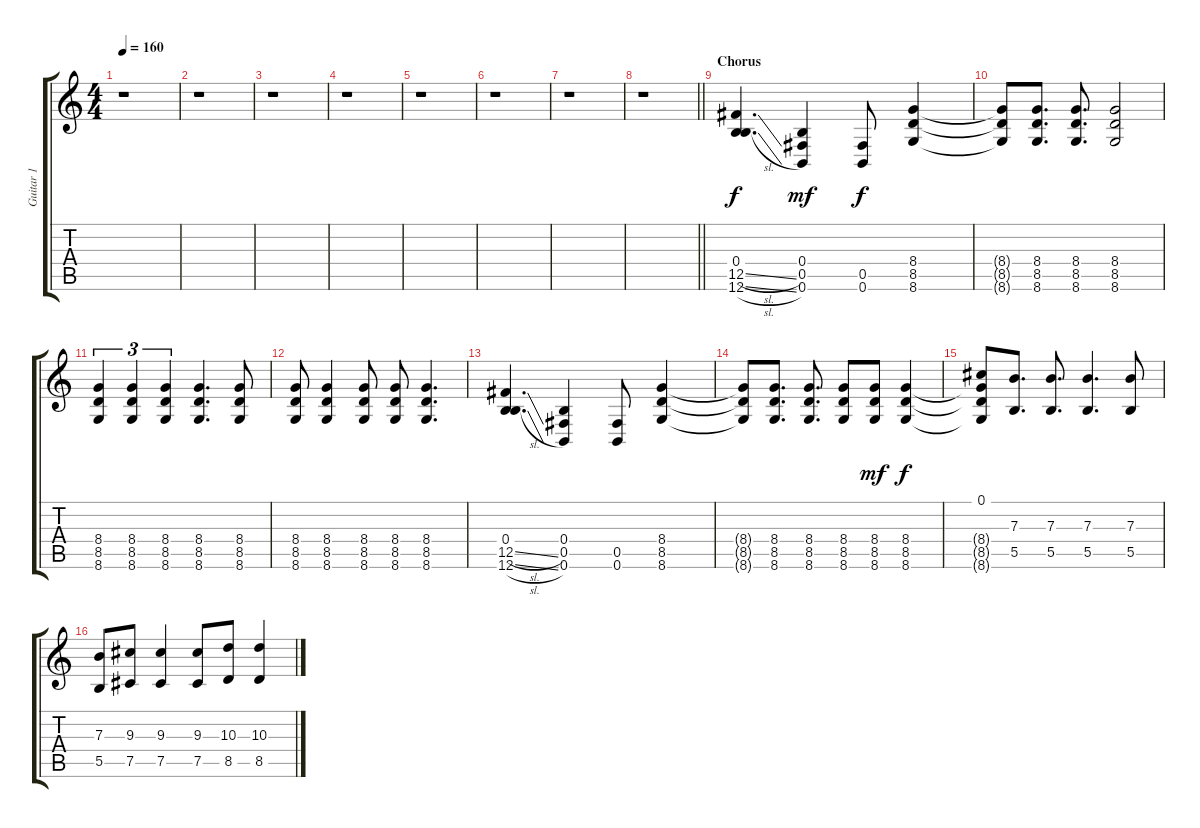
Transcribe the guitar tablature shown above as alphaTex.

\track ("Guitar 1" "Guitar 1") {instrument overdrivenguitar}
\staff {score tabs}
\tuning (Db4 Ab3 E3 B2 Gb2 B1) {hide}
\ts (4 4)
\tempo 160
\clef g2
\ks c
r.1{dy f} |
r.1 |
r.1 |
r.1 |
r.1 |
r.1 |
r.1 |
\barLineRight lightlight
r.1 |
\section ("" "Chorus")
(0.4 12.5{sl} 12.6{sl}).4{d balance 11 instrument overdrivenguitar} (0.4 0.5 0.6).4{dy mf} (0.5 0.6).8{dy f} (8.4 8.5 8.6).4 |
(8.4{t} 8.5{t} 8.6{t}).8 (8.4 8.5 8.6).8{d} (8.4 8.5 8.6).8{d} (8.4 8.5 8.6).2 |
(8.4 8.5 8.6).4{tu (3 2)} (8.4 8.5 8.6).4{tu (3 2)} (8.4 8.5 8.6).4{tu (3 2)} (8.4 8.5 8.6).4{d} (8.4 8.5 8.6).8 |
(8.4 8.5 8.6).8 (8.4 8.5 8.6).4 (8.4 8.5 8.6).8 (8.4 8.5 8.6).8 (8.4 8.5 8.6).4{d} |
(0.4 12.5{sl} 12.6{sl}).4{d} (0.4 0.5 0.6).4 (0.5 0.6).8 (8.4 8.5 8.6).4 |
(8.4{t} 8.5{t} 8.6{t}).8 (8.4 8.5 8.6).8{d} (8.4 8.5 8.6).8{d} (8.4 8.5 8.6).8 (8.4 8.5 8.6).8{dy mf} (8.4 8.5 8.6).4{dy f} |
(0.1 8.4{t} 8.5{t} 8.6{t}).8 (7.3 5.5).8{d} (7.3 5.5).8{d} (7.3 5.5).4{d} (7.3 5.5).8 |
(7.3 5.5).8 (9.3 7.5).8 (9.3 7.5).4 (9.3 7.5).8 (10.3 8.5).8 (10.3 8.5).4
